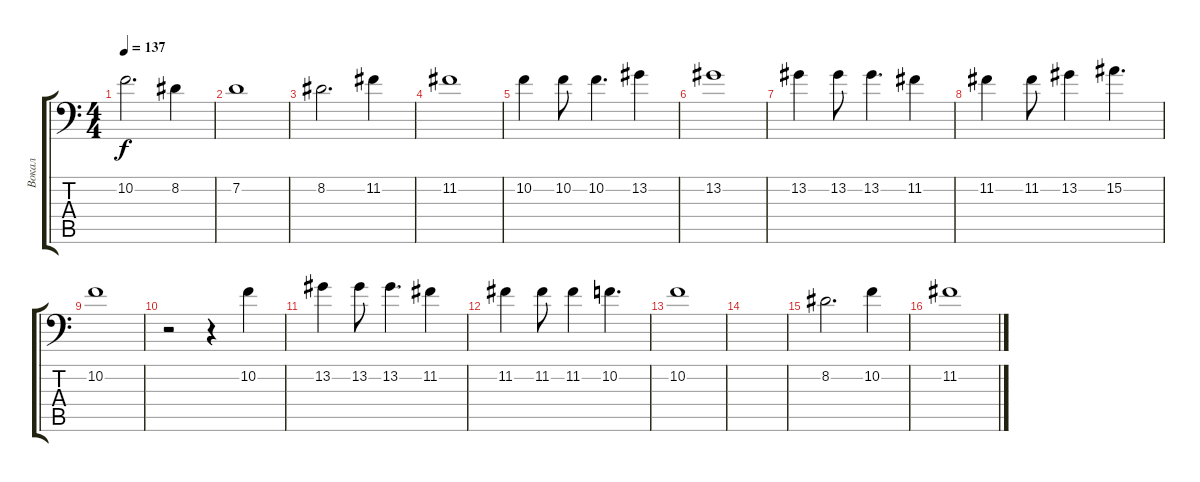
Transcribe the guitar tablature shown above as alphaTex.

\track ("Вокал" "Вокал") {mute instrument voiceoohs}
\staff {score tabs}
\tuning (C4 G3 Eb3 Bb2 F2 Bb1) {hide}
\ts (4 4)
\tempo 137
\clef f4
\ks c
10.2.2{d dy f} 8.2.4 |
7.2.1 |
8.2.2{d} 11.2.4 |
11.2.1 |
10.2.4 10.2.8 10.2.4{d} 13.2.4 |
13.2.1 |
13.2.4 13.2.8 13.2.4{d} 11.2.4 |
11.2.4 11.2.8 13.2.4 15.2.4{d} |
10.2.1 |
r.2 r.4 10.2.4 |
13.2.4 13.2.8 13.2.4{d} 11.2.4 |
11.2.4 11.2.8 11.2.4 10.2.4{d} |
10.2.1 |
|
8.2.2{d} 10.2.4 |
11.2.1
